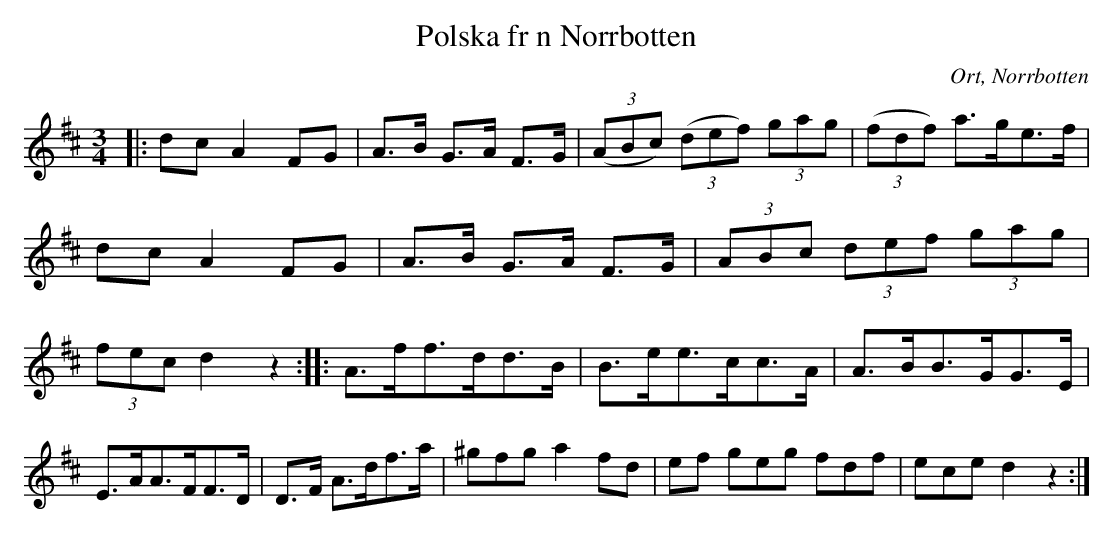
X:1
T:Polska fr n Norrbotten
O:Ort, Norrbotten
M:3/4
L:1/16
K:D
|: d2c2 A4 F2G2 | A3B G3A F3G | ((3A2B2c2) ((3d2e2f2) (3g2a2g2 | ((3f2d2f2) a3ge3f |
d2c2 A4 F2G2 | A3B G3A F3G | (3A2B2c2 (3d2e2f2 (3g2a2g2 | (3f2e2c2 d4 z4:|: A3ff3dd3B | B3ee3cc3A | A3BB3GG3E | E3AA3FF3D | D3F A3df3a | 3^g2f2g2 a4 f2d2 | e2f2 3g2e2g2 3f2d2f2 | 3e2c2e2 d4 z4 :|
